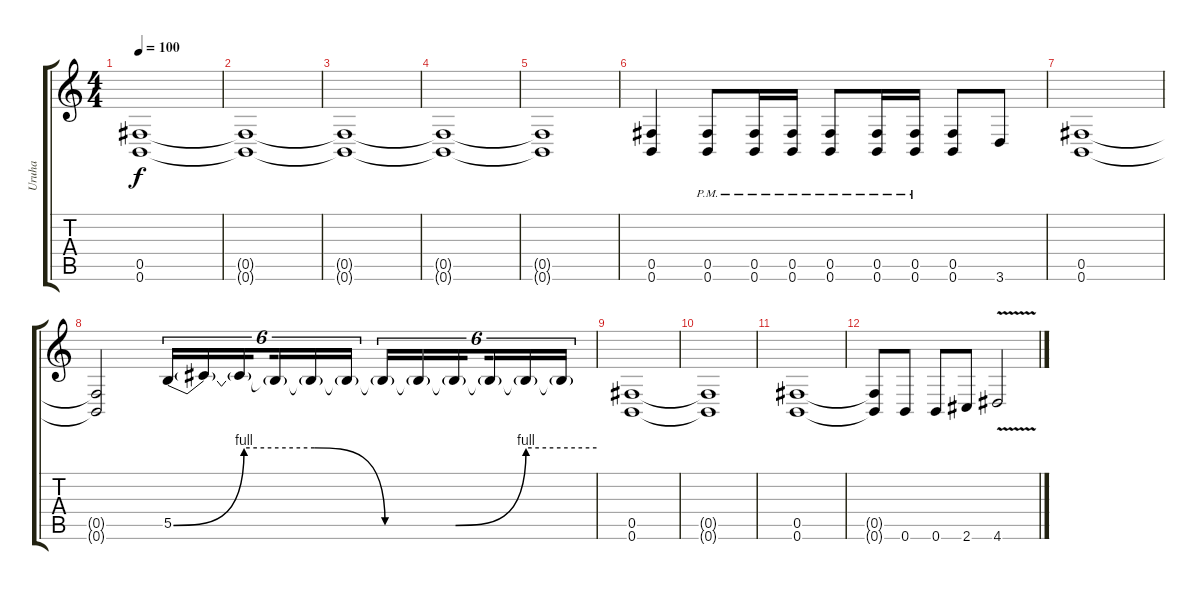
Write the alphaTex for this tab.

\track ("Uruha" "Uruha") {instrument distortionguitar}
\staff {score tabs}
\tuning (Db4 Ab3 E3 B2 Gb2 B1) {hide}
\ts (4 4)
\tempo 100
\clef g2
\ks c
(0.5{t} 0.6{t}).1{dy f} |
(0.5{t} 0.6{t}).1 |
(0.5{t} 0.6{t}).1 |
(0.5{t} 0.6{t}).1 |
(0.5{t} 0.6{t}).1 |
(0.5 0.6).4{volume 11} (0.5{pm} 0.6{pm}).8 (0.5{pm} 0.6{pm}).16 (0.5{pm} 0.6{pm}).16 (0.5{pm} 0.6{pm}).8 (0.5{pm} 0.6{pm}).16 (0.5{pm} 0.6{pm}).16 (0.5 0.6).8 3.6.8 |
(0.5 0.6).1 |
(0.5{t} 0.6{t}).2 5.5{be (custom 0 0 10 4 20 4 30 0 40 0 50 4 60 4)}.16{tu (6 4)} 5.5{t}.16{tu (6 4)} 5.5{t}.16{tu (6 4) beam splitsecondary} 5.5{t}.16{tu (6 4)} 5.5{t}.16{tu (6 4)} 5.5{t}.16{tu (6 4)} 5.5{t}.16{tu (6 4)} 5.5{t}.16{tu (6 4)} 5.5{t}.16{tu (6 4) beam splitsecondary} 5.5{t}.16{tu (6 4)} 5.5{t}.16{tu (6 4)} 5.5{t}.16{tu (6 4)} |
(0.5 0.6).1{volume 0} |
(0.5{t} 0.6{t}).1 |
(0.5 0.6).1 |
(0.5{t} 0.6{t}).8 0.6.8 0.6.8 2.6.8 4.6{v}.2
